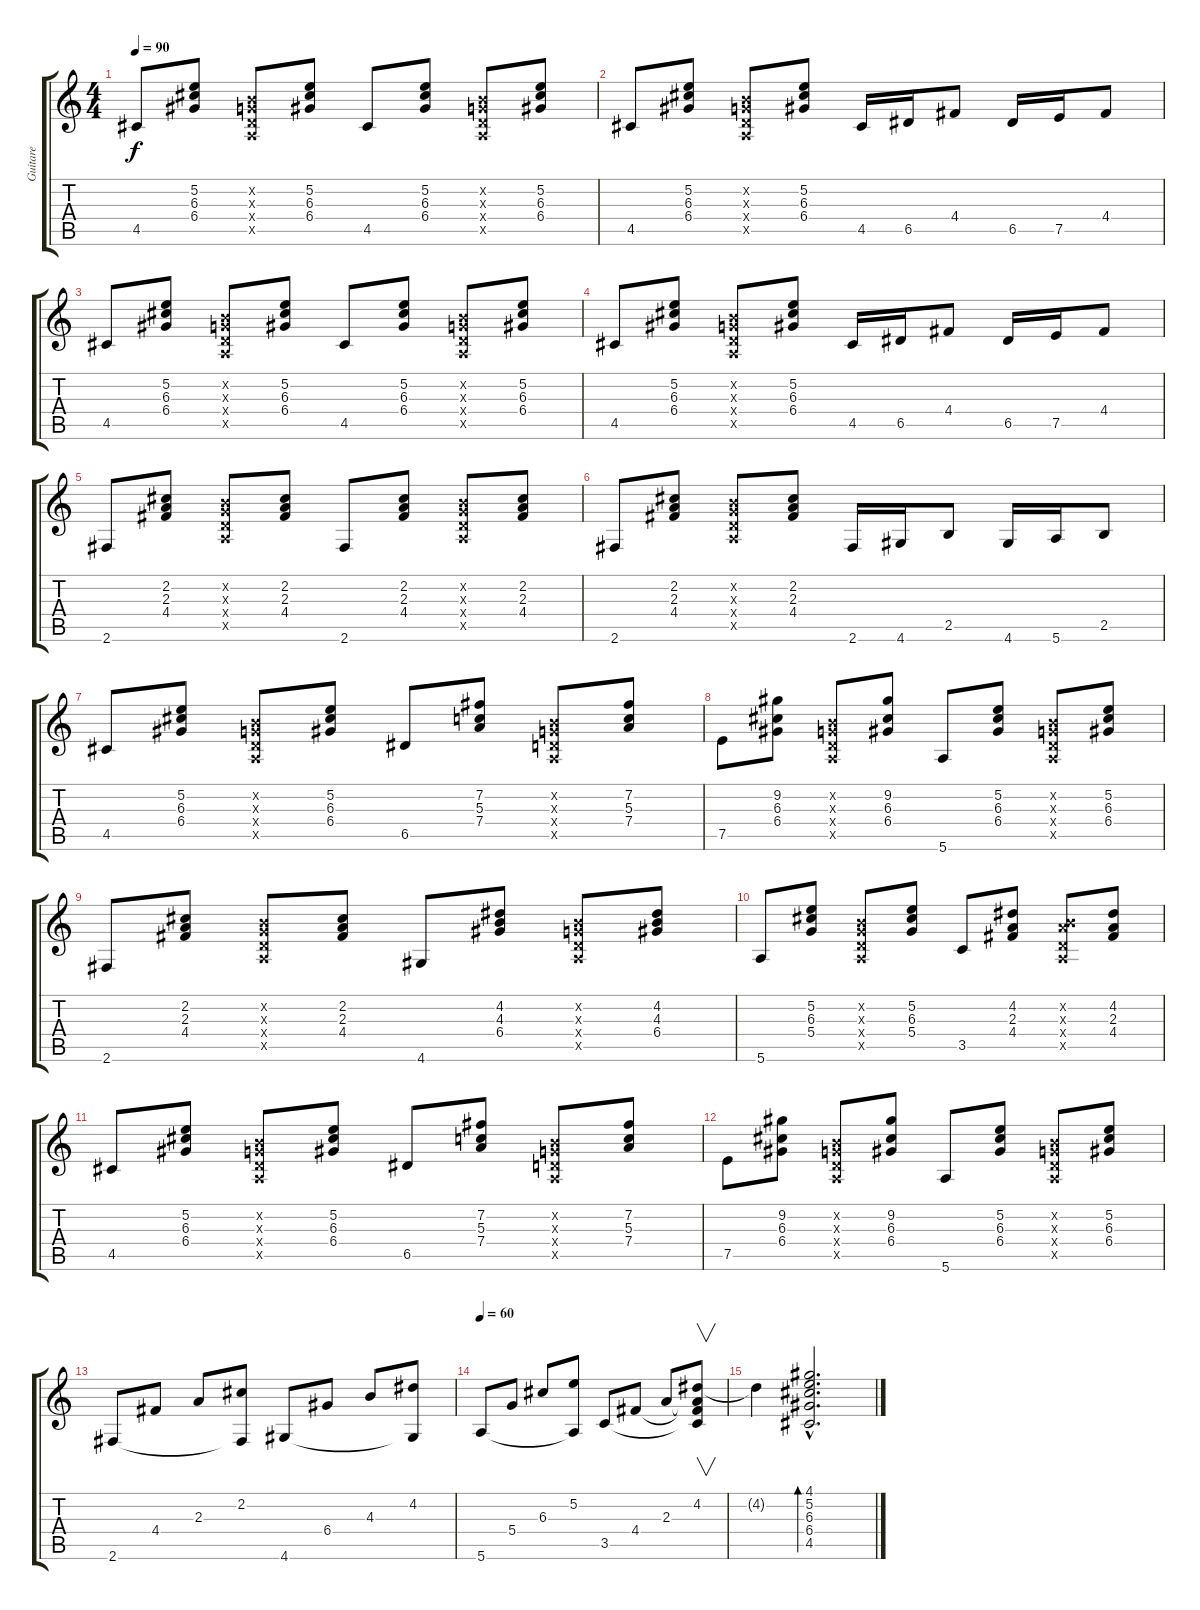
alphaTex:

\track ("Guitare" "Guitare") {instrument acousticguitarnylon}
\staff {score tabs}
\tuning (E4 B3 G3 D3 A2 E2) {hide}
\ts (4 4)
\tempo 90
\clef g2
\ks c
4.5.8{dy f instrument acousticguitarnylon} (5.2 6.3 6.4).8 (0.2{x} 0.3{x} 0.4{x} 0.5{x}).8 (5.2 6.3 6.4).8 4.5.8 (5.2 6.3 6.4).8 (0.2{x} 0.3{x} 0.4{x} 0.5{x}).8 (5.2 6.3 6.4).8 |
4.5.8 (5.2 6.3 6.4).8 (0.2{x} 0.3{x} 0.4{x} 0.5{x}).8 (5.2 6.3 6.4).8 4.5.16 6.5.16 4.4.8 6.5.16 7.5.16 4.4.8 |
4.5.8 (5.2 6.3 6.4).8 (0.2{x} 0.3{x} 0.4{x} 0.5{x}).8 (5.2 6.3 6.4).8 4.5.8 (5.2 6.3 6.4).8 (0.2{x} 0.3{x} 0.4{x} 0.5{x}).8 (5.2 6.3 6.4).8 |
4.5.8 (5.2 6.3 6.4).8 (0.2{x} 0.3{x} 0.4{x} 0.5{x}).8 (5.2 6.3 6.4).8 4.5.16 6.5.16 4.4.8 6.5.16 7.5.16 4.4.8 |
2.6.8 (2.2 2.3 4.4).8 (0.2{x} 0.3{x} 0.4{x} 0.5{x}).8 (2.2 2.3 4.4).8 2.6.8 (2.2 2.3 4.4).8 (0.2{x} 0.3{x} 0.4{x} 0.5{x}).8 (2.2 2.3 4.4).8 |
2.6.8 (2.2 2.3 4.4).8 (0.2{x} 0.3{x} 0.4{x} 0.5{x}).8 (2.2 2.3 4.4).8 2.6.16 4.6.16 2.5.8 4.6.16 5.6.16 2.5.8 |
4.5.8 (5.2 6.3 6.4).8 (0.2{x} 0.3{x} 0.4{x} 0.5{x}).8 (5.2 6.3 6.4).8 6.5.8 (7.2 5.3 7.4).8 (0.2{x} 0.3{x} 0.4{x} 0.5{x}).8 (7.2 5.3 7.4).8 |
7.5.8 (9.2 6.3 6.4).8 (0.2{x} 0.3{x} 0.4{x} 0.5{x}).8 (9.2 6.3 6.4).8 5.6.8 (5.2 6.3 6.4).8 (0.2{x} 0.3{x} 0.4{x} 0.5{x}).8 (5.2 6.3 6.4).8 |
2.6.8 (2.2 2.3 4.4).8 (0.2{x} 0.3{x} 0.4{x} 0.5{x}).8 (2.2 2.3 4.4).8 4.6.8 (4.2 4.3 6.4).8 (0.2{x} 0.3{x} 0.4{x} 0.5{x}).8 (4.2 4.3 6.4).8 |
5.6.8 (5.2 6.3 5.4).8 (0.2{x} 0.3{x} 0.4{x} 0.5{x}).8 (5.2 6.3 5.4).8 3.5.8 (4.2 2.3 4.4).8 (0.2{x} 2.3{x} 0.4{x} 0.5{x}).8 (4.2 2.3 4.4).8 |
4.5.8 (5.2 6.3 6.4).8 (0.2{x} 0.3{x} 0.4{x} 0.5{x}).8 (5.2 6.3 6.4).8 6.5.8 (7.2 5.3 7.4).8 (0.2{x} 0.3{x} 0.4{x} 0.5{x}).8 (7.2 5.3 7.4).8 |
7.5.8 (9.2 6.3 6.4).8 (0.2{x} 0.3{x} 0.4{x} 0.5{x}).8 (9.2 6.3 6.4).8 5.6.8 (5.2 6.3 6.4).8 (0.2{x} 0.3{x} 0.4{x} 0.5{x}).8 (5.2 6.3 6.4).8 |
2.6.8 4.4.8 2.3.8 (2.2 2.6{t}).8 4.6.8 6.4.8 4.3.8 (4.2 4.6{t}).8 |
\tempo 60
5.6.8 5.4.8 6.3.8 (5.2 5.6{t}).8 3.5.8 4.4.8 2.3.8 (4.2 2.3{t} 4.4{t} 3.5{t}).8{v} |
4.2{t}.4 (4.1{hac} 5.2{hac} 6.3{hac} 6.4{hac} 4.5{hac}).2{d bd 240}
